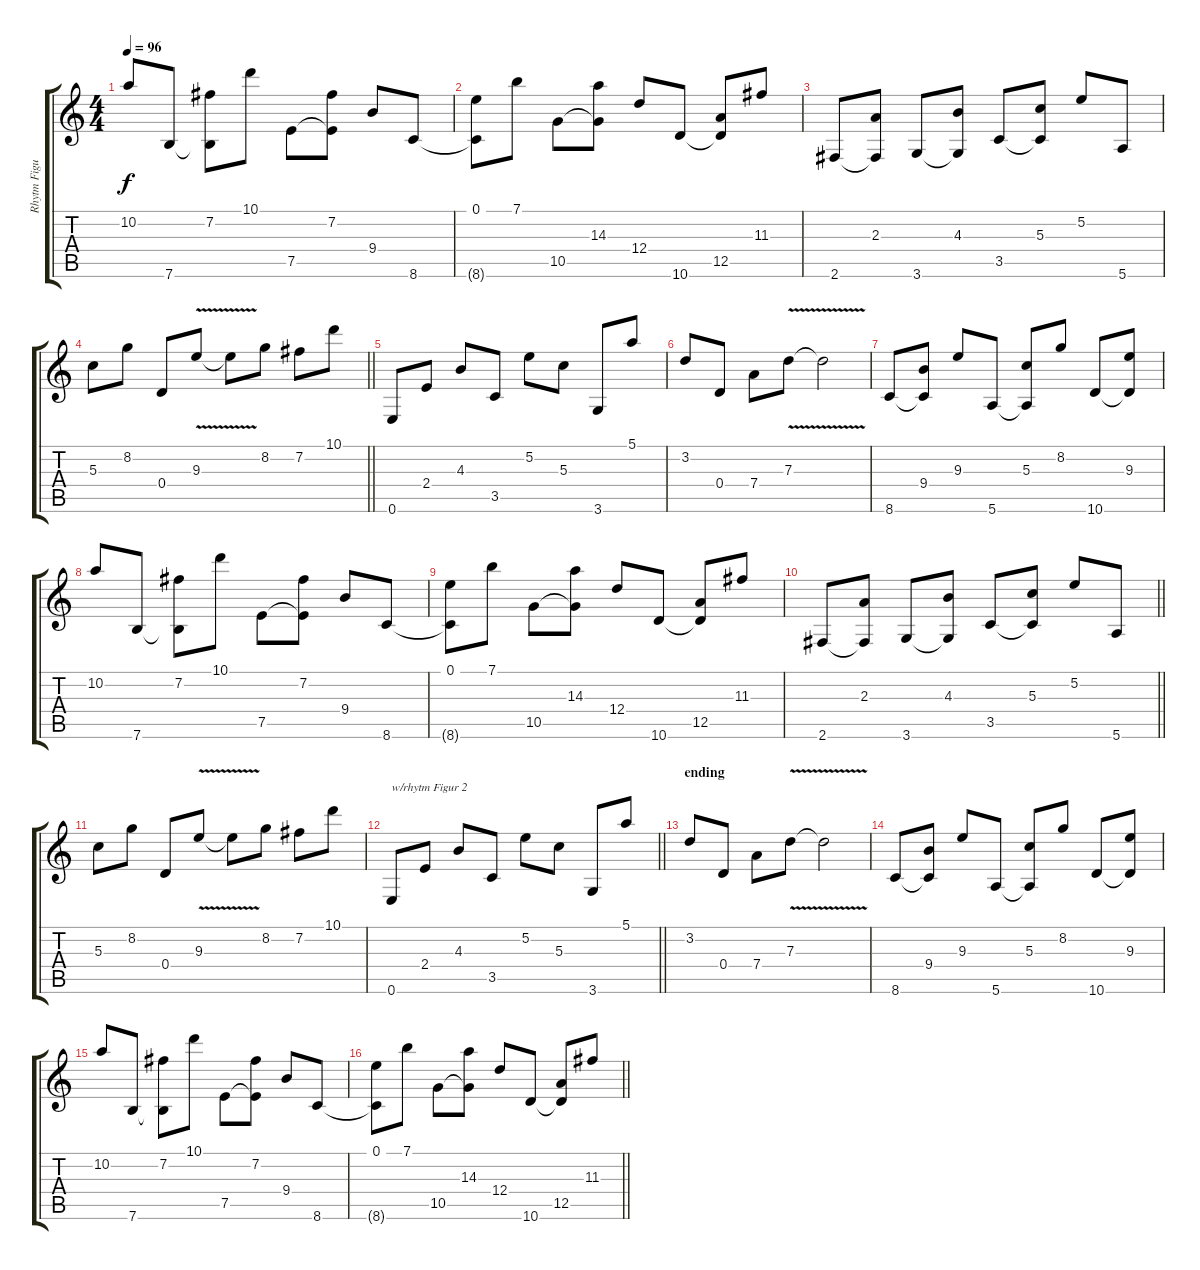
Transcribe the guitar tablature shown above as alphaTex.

\track ("Rhytm Figur 2" "Rhytm Figu") {instrument distortionguitar}
\staff {score tabs}
\tuning (E4 B3 G3 D3 A2 E2) {hide}
\ts (4 4)
\tempo 96
\clef g2
\ks c
10.2.8{dy f} 7.6.8 (7.2 7.6{t}).8 10.1.8 7.5.8 (7.2 7.5{t}).8 9.4.8 8.6.8 |
(0.1 8.6{t}).8 7.1.8 10.5.8 (14.3 10.5{t}).8 12.4.8 10.6.8 (12.5 10.6{t}).8 11.3.8 |
2.6.8 (2.3 2.6{t}).8 3.6.8 (4.3 3.6{t}).8 3.5.8 (5.3 3.5{t}).8 5.2.8 5.6.8 |
\barLineRight lightlight
5.3.8 8.2.8 0.4.8 9.3{v}.8 9.3{t}.8 8.2.8 7.2.8 10.1.8 |
0.6.8 2.4.8 4.3.8 3.5.8 5.2.8 5.3.8 3.6.8 5.1.8 |
3.2.8 0.4.8 7.4.8 7.3{v}.8 7.3{t}.2 |
8.6.8{volume 8 balance 0 instrument distortionguitar} (9.4 8.6{t}).8 9.3.8 5.6.8 (5.3 5.6{t}).8 8.2.8 10.6.8 (9.3 10.6{t}).8 |
10.2.8 7.6.8 (7.2 7.6{t}).8 10.1.8 7.5.8 (7.2 7.5{t}).8 9.4.8 8.6.8 |
(0.1 8.6{t}).8 7.1.8 10.5.8 (14.3 10.5{t}).8 12.4.8 10.6.8 (12.5 10.6{t}).8 11.3.8 |
\barLineRight lightlight
2.6.8 (2.3 2.6{t}).8 3.6.8 (4.3 3.6{t}).8 3.5.8 (5.3 3.5{t}).8 5.2.8 5.6.8 |
5.3.8 8.2.8 0.4.8 9.3{v}.8 9.3{t}.8 8.2.8 7.2.8 10.1.8 |
\barLineRight lightlight
0.6.8{txt "w/rhytm Figur 2"} 2.4.8 4.3.8 3.5.8 5.2.8 5.3.8 3.6.8 5.1.8 |
\section ("" "ending")
3.2.8 0.4.8 7.4.8 7.3{v}.8 7.3{t}.2 |
8.6.8{volume 8 balance 0 instrument distortionguitar} (9.4 8.6{t}).8 9.3.8 5.6.8 (5.3 5.6{t}).8 8.2.8 10.6.8 (9.3 10.6{t}).8 |
10.2.8 7.6.8 (7.2 7.6{t}).8 10.1.8 7.5.8 (7.2 7.5{t}).8 9.4.8 8.6.8 |
\barLineRight lightlight
(0.1 8.6{t}).8 7.1.8 10.5.8 (14.3 10.5{t}).8 12.4.8 10.6.8 (12.5 10.6{t}).8 11.3.8
